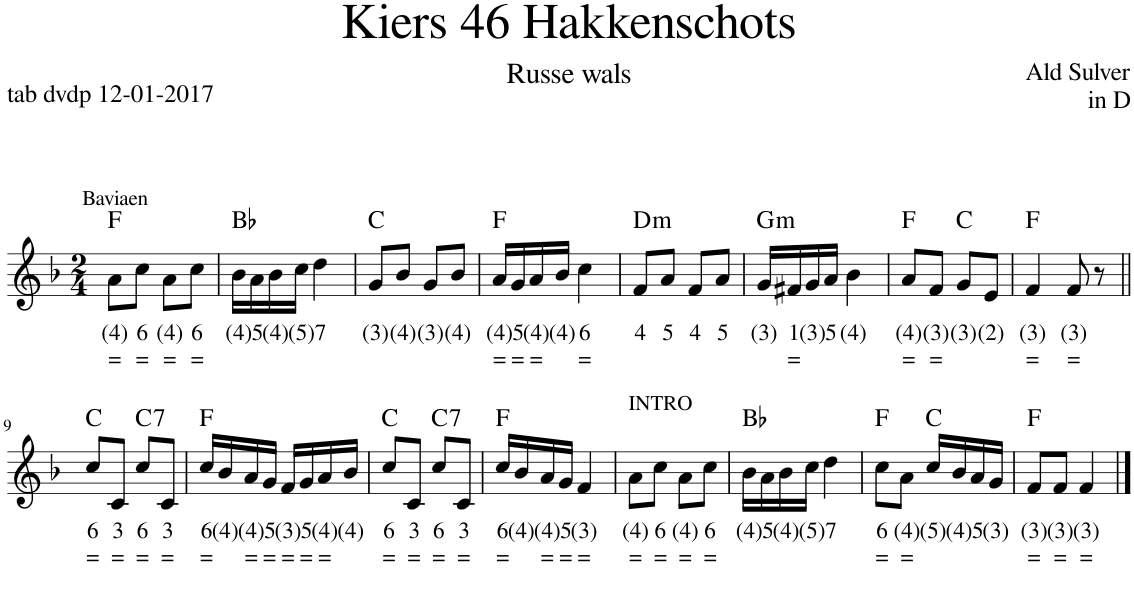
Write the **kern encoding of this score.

**kern	**kern	**text	**text	**text	**kern	**text	**text	**kern	**text	**text	**harte
*part4	*part3	*part3	*part3	*part3	*part2	*part2	*part2	*part1	*part1	*part1	*part1
*staff4	*staff3	*staff3	*staff3	*staff3	*staff2	*staff2	*staff2	*staff1	*staff1	*staff1	*
*I"Stem	*I"Bas	*	*	*	*I"Stem	*	*	*I"Stem	*	*	*
*stria5	*stria5	*	*	*	*stria5	*	*	*	*	*	*
*clefG2	*clefF4	*	*	*	*clefG2	*	*	*clefG2	*	*	*
*k[b-]	*k[b-]	*	*	*	*k[b-]	*	*	*k[b-]	*	*	*
*M2/4	*M2/4	*	*	*	*M2/4	*	*	*M2/4	*	*	*
=1	=1	=1	=1	=1	=1	=1	=1	=1	=1	=1	=1
!	!	!	!	!	!	!	!	!LO:TX:a:t=Baviaen	!	!	!
!	!	!	!	!	!	!	!	!	!LO:LY:b	!LO:LY:b	!
4F	4f	(3)	=	F	8f/L	(3)	=	8a\L	(4)	=	F:maj
!	!	!	!	!	!	!	!	!	!LO:LY:b	!LO:LY:b	!
.	.	.	.	.	8a/J	(4)	=	8cc\J	6	=	.
!	!	!	!	!	!	!	!	!	!LO:LY:b	!LO:LY:b	!
4A	4f	(3)	=	A	8f/L	(3)	=	8a\L	(4)	=	.
!	!	!	!	!	!	!	!	!	!LO:LY:b	!LO:LY:b	!
.	.	.	.	.	8a/J	(4)	=	8cc\J	6	=	.
=2	=2	=2	=2	=2	=2	=2	=2	=2	=2	=2	=2
!	!	!	!	!	!	!	!	!	!LO:LY:b	!	!
8BB-/L	8B-\L	3!	.	Bb	16g/LL	(3)	.	16b-\LL	(4)	.	Bb:maj
!	!	!	!	!	!	!	!	!	!LO:LY:b	!	!
.	.	.	.	.	16f#X/J	1	=	16a\	5	.	.
!	!	!	!	!	!	!	!	!	!LO:LY:b	!	!
8BB-/J	8B-\J	3!	.	Bb	16g/L	(3)	.	16b-\	(4)	.	.
!	!	!	!	!	!	!	!	!	!LO:LY:b	!	!
.	.	.	.	.	16a/JJ	5	.	16cc\JJ	(5)	.	.
!	!	!	!	!	!	!	!	!	!LO:LY:b	!	!
4BB-	4B-	3!	.	Bb	16b-/LL	(4)	.	4dd\	7	.	.
.	.	.	.	.	16a/J	5	.	.	.	.	.
.	.	.	.	.	16g/L	(3)	.	.	.	.	.
.	.	.	.	.	16fn/JJ	4	.	.	.	.	.
=3	=3	=3	=3	=3	=3	=3	=3	=3	=3	=3	=3
!	!	!	!	!	!	!	!	!	!LO:LY:b	!	!
4C	4c	3	=	C	8e/L	(2)	.	8g/L	(3)	.	C:maj
!	!	!	!	!	!	!	!	!	!LO:LY:b	!	!
.	.	.	.	.	8g/J	(3)	.	8b-/J	(4)	.	.
!	!	!	!	!	!	!	!	!	!LO:LY:b	!	!
4E	4e	4	=	G	8e/L	(2)	.	8g/L	(3)	.	.
!	!	!	!	!	!	!	!	!	!LO:LY:b	!	!
.	.	.	.	.	8g/J	(3)	.	8b-/J	(4)	.	.
=4	=4	=4	=4	=4	=4	=4	=4	=4	=4	=4	=4
!	!	!	!	!	!	!	!	!	!LO:LY:b	!LO:LY:b	!
8F/L	8f\L	(3)	=	F	16f/LL	(3)	=	16a/LL	(4)	=	F:maj
!	!	!	!	!	!	!	!	!	!LO:LY:b	!LO:LY:b	!
.	.	.	.	.	16e/J	4	=	16g/	5	=	.
!	!	!	!	!	!	!	!	!	!LO:LY:b	!LO:LY:b	!
8F/J	8f\J	(3)	=	F	16f/L	(3)	=	16a/	(4)	=	.
!	!	!	!	!	!	!	!	!	!LO:LY:b	!	!
.	.	.	.	.	16g/JJ	5	=	16b-/JJ	(4)	.	.
!	!	!	!	!	!	!	!	!	!LO:LY:b	!LO:LY:b	!
4F	4f	(3)	=	F	4a	(4)	=	4cc\	6	=	.
=5	=5	=5	=5	=5	=5	=5	=5	=5	=5	=5	=5
!	!	!	!	!	!	!	!	!	!LO:LY:b	!	!LO:H:kt=m
4D	4d	3	.	D	8d/L	3	.	8f/L	4	.	D:min
!	!	!	!	!	!	!	!	!	!LO:LY:b	!	!
.	.	.	.	.	8f/J	4	.	8a/J	5	.	.
!	!	!	!	!	!	!	!	!	!LO:LY:b	!	!
4F	4d	3	.	F	8d/L	3	.	8f/L	4	.	.
!	!	!	!	!	!	!	!	!	!LO:LY:b	!	!
.	.	.	.	.	8f/J	4	.	8a/J	5	.	.
=6	=6	=6	=6	=6	=6	=6	=6	=6	=6	=6	=6
!	!	!	!	!	!	!	!	!	!LO:LY:b	!	!LO:H:kt=m
8G/L	8g\L	(3)	.	G	16e/LL	(2)	.	16g/LL	(3)	.	G:min
!	!	!	!	!	!	!	!	!	!LO:LY:b	!LO:LY:b	!
.	.	.	.	.	16d#X/J	?	.	16f#X/	1	=	.
!	!	!	!	!	!	!	!	!	!LO:LY:b	!	!
8F/J	8f\J	4	.	F	16e/L	(2)	.	16g/	(3)	.	.
!	!	!	!	!	!	!	!	!	!LO:LY:b	!	!
.	.	.	.	.	16f/JJ	4	.	16a/JJ	5	.	.
!	!	!	!	!	!	!	!	!	!LO:LY:b	!	!
8E/L	8e\L	(2)	.	A	4g	(3)	.	4b-\	(4)	.	.
8D/J	8d\J	3	.	D	.	.	.	.	.	.	.
=7	=7	=7	=7	=7	=7	=7	=7	=7	=7	=7	=7
!	!	!	!	!	!	!	!	!	!LO:LY:b	!LO:LY:b	!
4C	4c	3	=	C	8f/L	(3)	=	8a/L	(4)	=	F:maj
!	!	!	!	!	!	!	!	!	!LO:LY:b	!LO:LY:b	!
.	.	.	.	.	8c/J	3	=	8f/J	(3)	=	.
!	!	!	!	!	!	!	!	!	!LO:LY:b	!	!
4C	4c	3	=	C	8c/L	3	=	8g/L	(3)	.	C:maj
!	!	!	!	!	!	!	!	!	!LO:LY:b	!	!
.	.	.	.	.	8c/J	3	=	8e/J	(2)	.	.
=8	=8	=8	=8	=8	=8	=8	=8	=8	=8	=8	=8
!	!	!	!	!	!	!	!	!	!LO:LY:b	!LO:LY:b	!
4F	4f	(3)	=	F	4A	3!	=	4f/	(3)	=	F:maj
!	!	!	!	!	!	!	!	!	!LO:LY:b	!LO:LY:b	!
8F	8f	(3)	=	F	8A	3!	=	8f/	(3)	=	.
8r	8r	.	.	.	8r	.	.	8r	.	.	.
!!LO:LB:g=z
=9||	=9||	=9||	=9||	=9||	=9||	=9||	=9||	=9||	=9||	=9||	=9||
!	!	!	!	!	!	!	!	!	!LO:LY:b	!LO:LY:b	!
2C	2c	3	=	C	16g/LL	(3)	.	8cc/L	6	=	C:maj
.	.	.	.	.	16f/J	4	.	.	.	.	.
!	!	!	!	!	!	!	!	!	!LO:LY:b	!LO:LY:b	!
.	.	.	.	.	16e/L	(2)	.	8c/J	3	=	.
.	.	.	.	.	16d/JJ	3	.	.	.	.	.
!	!	!	!	!	!	!	!	!	!LO:LY:b	!LO:LY:b	!LO:H:kt=7
.	.	.	.	.	8c/L	3	=	8cc/L	6	=	C:7
!	!	!	!	!	!	!	!	!	!LO:LY:b	!LO:LY:b	!
.	.	.	.	.	16d/L	3	.	8c/J	3	=	.
.	.	.	.	.	16e/JJ	4	=	.	.	.	.
=10	=10	=10	=10	=10	=10	=10	=10	=10	=10	=10	=10
!	!	!	!	!	!	!	!	!	!LO:LY:b	!LO:LY:b	!
2F	2f	(3)	=	F	2f	(3)	=	16cc/LL	6	=	F:maj
!	!	!	!	!	!	!	!	!	!LO:LY:b	!	!
.	.	.	.	.	.	.	.	16b-/	(4)	.	.
!	!	!	!	!	!	!	!	!	!LO:LY:b	!LO:LY:b	!
.	.	.	.	.	.	.	.	16a/	(4)	=	.
!	!	!	!	!	!	!	!	!	!LO:LY:b	!LO:LY:b	!
.	.	.	.	.	.	.	.	16g/JJ	5	=	.
!	!	!	!	!	!	!	!	!	!LO:LY:b	!LO:LY:b	!
.	.	.	.	.	.	.	.	16f/LL	(3)	=	.
!	!	!	!	!	!	!	!	!	!LO:LY:b	!LO:LY:b	!
.	.	.	.	.	.	.	.	16g/	5	=	.
!	!	!	!	!	!	!	!	!	!LO:LY:b	!LO:LY:b	!
.	.	.	.	.	.	.	.	16a/	(4)	=	.
!	!	!	!	!	!	!	!	!	!LO:LY:b	!	!
.	.	.	.	.	.	.	.	16b-/JJ	(4)	.	.
=11	=11	=11	=11	=11	=11	=11	=11	=11	=11	=11	=11
!	!	!	!	!	!	!	!	!	!LO:LY:b	!LO:LY:b	!
2C	2c	3	=	C	16g/LL	(3)	.	8cc/L	6	=	C:maj
.	.	.	.	.	16f/J	4	.	.	.	.	.
!	!	!	!	!	!	!	!	!	!LO:LY:b	!LO:LY:b	!
.	.	.	.	.	16e/L	(2)	.	8c/J	3	=	.
.	.	.	.	.	16d/JJ	3	.	.	.	.	.
!	!	!	!	!	!	!	!	!	!LO:LY:b	!LO:LY:b	!LO:H:kt=7
.	.	.	.	.	8c/L	3	=	8cc/L	6	=	C:7
!	!	!	!	!	!	!	!	!	!LO:LY:b	!LO:LY:b	!
.	.	.	.	.	16d/L	3	.	8c/J	3	=	.
.	.	.	.	.	16e/JJ	4	=	.	.	.	.
=12	=12	=12	=12	=12	=12	=12	=12	=12	=12	=12	=12
!	!	!	!	!	!	!	!	!	!LO:LY:b	!LO:LY:b	!
2F	2f	(3)	=	F	2f	(3)	=	16cc/LL	6	=	F:maj
!	!	!	!	!	!	!	!	!	!LO:LY:b	!	!
.	.	.	.	.	.	.	.	16b-/	(4)	.	.
!	!	!	!	!	!	!	!	!	!LO:LY:b	!LO:LY:b	!
.	.	.	.	.	.	.	.	16a/	(4)	=	.
!	!	!	!	!	!	!	!	!	!LO:LY:b	!LO:LY:b	!
.	.	.	.	.	.	.	.	16g/JJ	5	=	.
!	!	!	!	!	!	!	!	!	!LO:LY:b	!LO:LY:b	!
.	.	.	.	.	.	.	.	4f/	(3)	=	.
=13	=13	=13	=13	=13	=13	=13	=13	=13	=13	=13	=13
!	!	!	!	!	!	!	!	!LO:TX:a:t=INTRO	!	!	!
!	!	!	!	!	!	!	!	!	!LO:LY:b	!LO:LY:b	!
4F	4f	(3)	=	F	8f/L	(3)	=	8a\L	(4)	=	.
!	!	!	!	!	!	!	!	!	!LO:LY:b	!LO:LY:b	!
.	.	.	.	.	8a/J	(4)	=	8cc\J	6	=	.
!	!	!	!	!	!	!	!	!	!LO:LY:b	!LO:LY:b	!
4A	4f	(3)	=	A	8f/L	(3)	=	8a\L	(4)	=	.
!	!	!	!	!	!	!	!	!	!LO:LY:b	!LO:LY:b	!
.	.	.	.	.	8a/J	(4)	=	8cc\J	6	=	.
=14	=14	=14	=14	=14	=14	=14	=14	=14	=14	=14	=14
!	!	!	!	!	!	!	!	!	!LO:LY:b	!	!
8BB-/L	8B-\L	3!	.	Bb	16g/LL	(3)	.	16b-\LL	(4)	.	Bb:maj
!	!	!	!	!	!	!	!	!	!LO:LY:b	!	!
.	.	.	.	.	16f#X/J	?	.	16a\	5	.	.
!	!	!	!	!	!	!	!	!	!LO:LY:b	!	!
8BB-/J	8B-\J	3!	.	Bb	16g/L	(3)	.	16b-\	(4)	.	.
!	!	!	!	!	!	!	!	!	!LO:LY:b	!	!
.	.	.	.	.	16a/JJ	5	.	16cc\JJ	(5)	.	.
!	!	!	!	!	!	!	!	!	!LO:LY:b	!	!
4BB-	4B-	3!	.	Bb	4b-	(4)	.	4dd\	7	.	.
=15	=15	=15	=15	=15	=15	=15	=15	=15	=15	=15	=15
!	!	!	!	!	!	!	!	!	!LO:LY:b	!LO:LY:b	!
4F	4f	(3)	=	F	8a/L	(4)	=	8cc\L	6	=	F:maj
!	!	!	!	!	!	!	!	!	!LO:LY:b	!LO:LY:b	!
.	.	.	.	.	8f/J	(3)	=	8a\J	(4)	=	.
!	!	!	!	!	!	!	!	!	!LO:LY:b	!	!
4C	4c	3	=	C	16a/LL	5	.	16cc/LL	(5)	.	C:maj
!	!	!	!	!	!	!	!	!	!LO:LY:b	!	!
.	.	.	.	.	16g/J	(3)	.	16b-/	(4)	.	.
!	!	!	!	!	!	!	!	!	!LO:LY:b	!	!
.	.	.	.	.	16f/L	4	.	16a/	5	.	.
!	!	!	!	!	!	!	!	!	!LO:LY:b	!	!
.	.	.	.	.	16e/JJ	(2)	.	16g/JJ	(3)	.	.
=16	=16	=16	=16	=16	=16	=16	=16	=16	=16	=16	=16
!	!	!	!	!	!	!	!	!	!LO:LY:b	!LO:LY:b	!
4F	4f	(3)	=	F	8f/L	(3)	=	8f/L	(3)	=	F:maj
!	!	!	!	!	!	!	!	!	!LO:LY:b	!LO:LY:b	!
.	.	.	.	.	8c/J	3	=	8f/J	(3)	=	.
!	!	!	!	!	!	!	!	!	!LO:LY:b	!LO:LY:b	!
4F	4f	(3)	=	F	4A	3!	=	4f/	(3)	=	.
==	==	==	==	==	==	==	==	==	==	==	==
*-	*-	*-	*-	*-	*-	*-	*-	*-	*-	*-	*-
